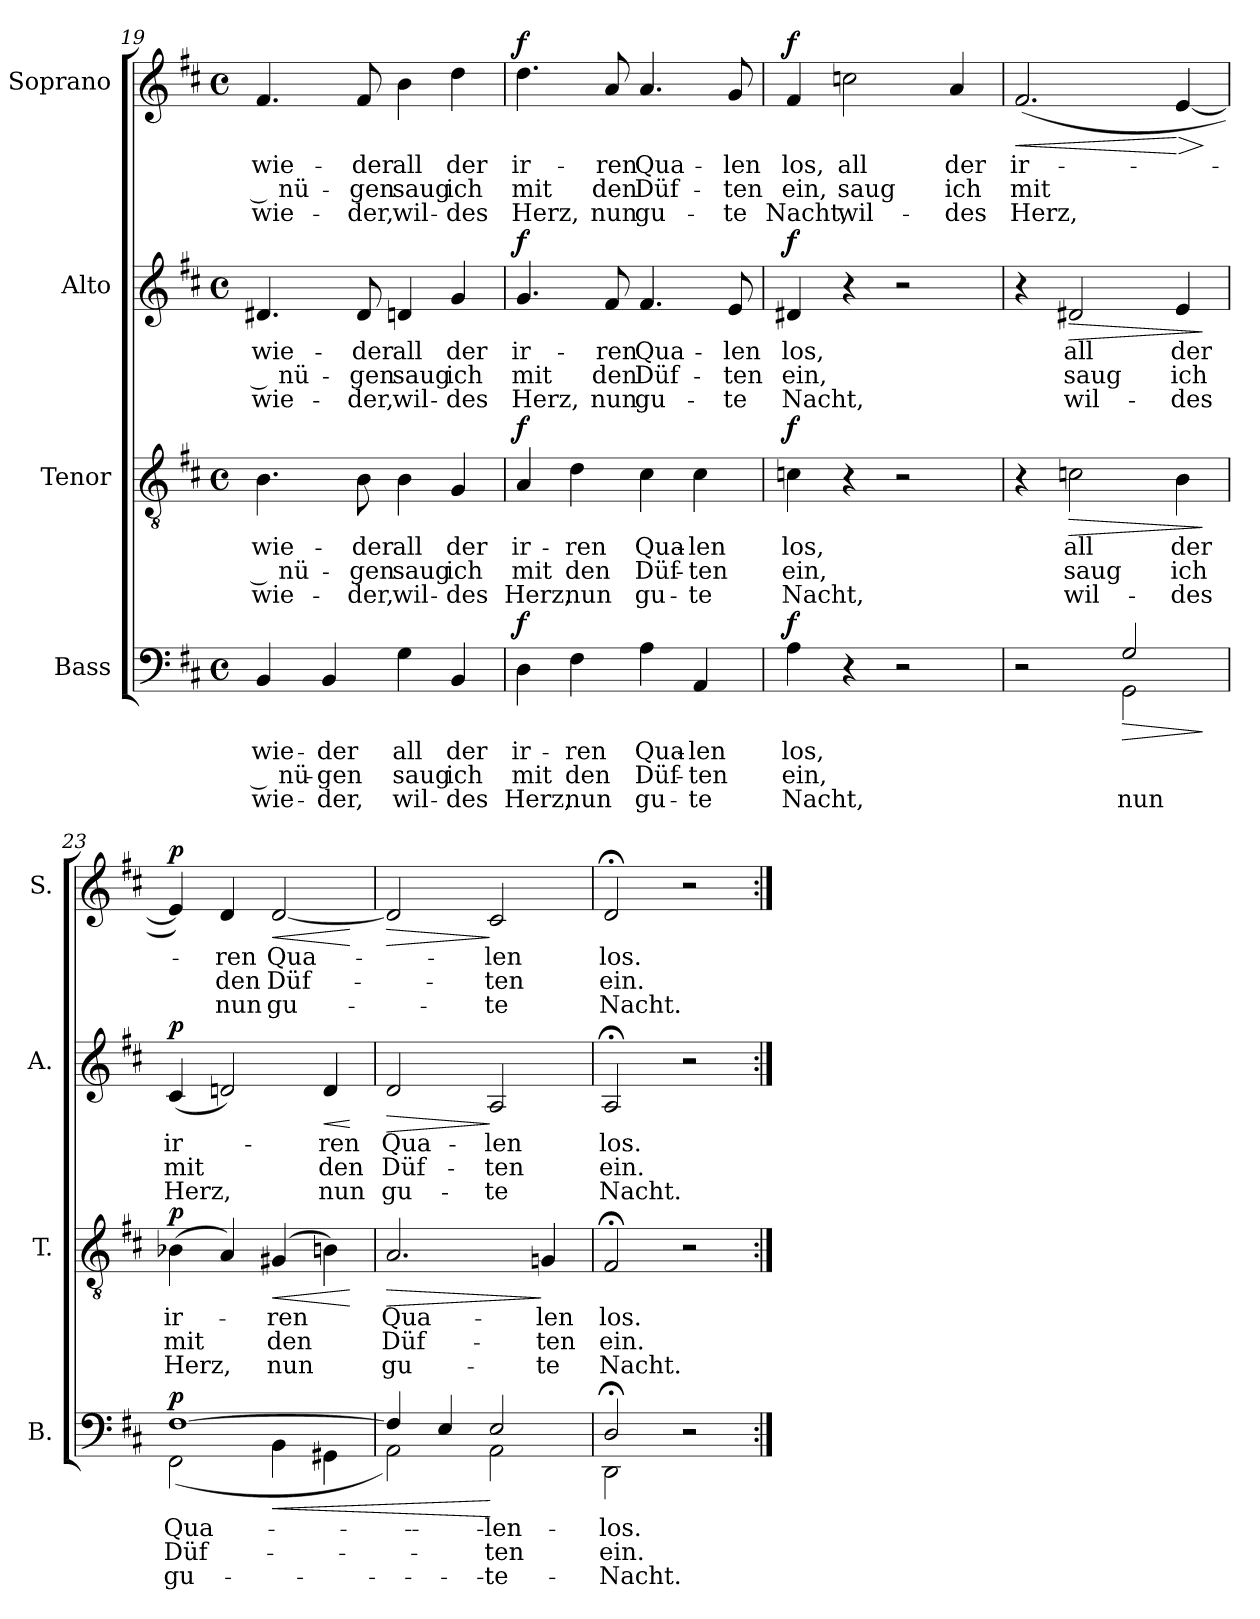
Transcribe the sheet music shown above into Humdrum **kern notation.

**kern	**text	**text	**text	**dynam	**kern	**text	**text	**text	**dynam	**kern	**text	**text	**text	**dynam	**kern	**text	**text	**text	**dynam
*part4	*part4	*part4	*part4	*part4	*part3	*part3	*part3	*part3	*part3	*part2	*part2	*part2	*part2	*part2	*part1	*part1	*part1	*part1	*part1
*staff4	*staff4	*staff4	*staff4	*staff4	*staff3	*staff3	*staff3	*staff3	*staff3	*staff2	*staff2	*staff2	*staff2	*staff2	*staff1	*staff1	*staff1	*staff1	*staff1
*I"Bass	*	*	*	*	*I"Tenor	*	*	*	*	*I"Alto	*	*	*	*	*I"Soprano	*	*	*	*
*I'B.	*	*	*	*	*I'T.	*	*	*	*	*I'A.	*	*	*	*	*I'S.	*	*	*	*
*clefF4	*	*	*	*	*clefGv2	*	*	*	*	*clefG2	*	*	*	*	*clefG2	*	*	*	*
*k[f#c#]	*	*	*	*	*k[f#c#]	*	*	*	*	*k[f#c#]	*	*	*	*	*k[f#c#]	*	*	*	*
*M4/4	*	*	*	*	*M4/4	*	*	*	*	*M4/4	*	*	*	*	*M4/4	*	*	*	*
*met(c)	*	*	*	*	*met(c)	*	*	*	*	*met(c)	*	*	*	*	*met(c)	*	*	*	*
=19	=19	=19	=19	=19	=19	=19	=19	=19	=19	=19	=19	=19	=19	=19	=19	=19	=19	=19	=19
!	!LO:LY:b	!LO:LY:b	!LO:LY:b	!	!	!LO:LY:b	!LO:LY:b	!LO:LY:b	!	!	!LO:LY:b	!LO:LY:b	!LO:LY:b	!	!	!LO:LY:b	!LO:LY:b	!LO:LY:b	!
4BB/	wie-	­ nü-	wie-	.	4.B\	wie-	­ nü-	wie-	.	4.d#X/	wie-	­ nü-	wie-	.	4.f#/	wie-	­ nü-	wie-	.
!	!LO:LY:b	!LO:LY:b	!LO:LY:b	!	!	!	!	!	!	!	!	!	!	!	!	!	!	!	!
4BB/	-der	-gen	-der,	.	.	.	.	.	.	.	.	.	.	.	.	.	.	.	.
!	!	!	!	!	!	!LO:LY:b	!LO:LY:b	!LO:LY:b	!	!	!LO:LY:b	!LO:LY:b	!LO:LY:b	!	!	!LO:LY:b	!LO:LY:b	!LO:LY:b	!
.	.	.	.	.	8B\	-der	-gen	-der,	.	8d#/	-der	-gen	-der,	.	8f#/	-der	-gen	-der,	.
!	!LO:LY:b	!LO:LY:b	!LO:LY:b	!	!	!LO:LY:b	!LO:LY:b	!LO:LY:b	!	!	!LO:LY:b	!LO:LY:b	!LO:LY:b	!	!	!LO:LY:b	!LO:LY:b	!LO:LY:b	!
4G\	all	saug	wil-	.	4B\	all	saug	wil-	.	4dn/	all	saug	wil-	.	4b\	all	saug	wil-	.
!	!LO:LY:b	!LO:LY:b	!LO:LY:b	!	!	!LO:LY:b	!LO:LY:b	!LO:LY:b	!	!	!LO:LY:b	!LO:LY:b	!LO:LY:b	!	!	!LO:LY:b	!LO:LY:b	!LO:LY:b	!
4BB/	der	ich	-des	.	4G/	der	ich	-des	.	4g/	der	ich	-des	.	4dd\	der	ich	-des	.
!!LO:LB:g=z
=20	=20	=20	=20	=20	=20	=20	=20	=20	=20	=20	=20	=20	=20	=20	=20	=20	=20	=20	=20
!	!LO:LY:b	!LO:LY:b	!LO:LY:b	!LO:DY:a	!	!LO:LY:b	!LO:LY:b	!LO:LY:b	!LO:DY:a	!	!LO:LY:b	!LO:LY:b	!LO:LY:b	!LO:DY:a	!	!LO:LY:b	!LO:LY:b	!LO:LY:b	!LO:DY:a
4D\	ir-	mit	Herz,	f	4A/	ir-	mit	Herz,	f	4.g/	ir-	mit	Herz,	f	4.dd\	ir-	mit	Herz,	f
!	!LO:LY:b	!LO:LY:b	!LO:LY:b	!	!	!LO:LY:b	!LO:LY:b	!LO:LY:b	!	!	!	!	!	!	!	!	!	!	!
4F#\	-ren	den	nun	.	4d\	-ren	den	nun	.	.	.	.	.	.	.	.	.	.	.
!	!	!	!	!	!	!	!	!	!	!	!LO:LY:b	!LO:LY:b	!LO:LY:b	!	!	!LO:LY:b	!LO:LY:b	!LO:LY:b	!
.	.	.	.	.	.	.	.	.	.	8f#/	-ren	den	nun	.	8a/	-ren	den	nun	.
!	!LO:LY:b	!LO:LY:b	!LO:LY:b	!	!	!LO:LY:b	!LO:LY:b	!LO:LY:b	!	!	!LO:LY:b	!LO:LY:b	!LO:LY:b	!	!	!LO:LY:b	!LO:LY:b	!LO:LY:b	!
4A\	Qua-	Düf-	gu-	.	4c#\	Qua-	Düf-	gu-	.	4.f#/	Qua-	Düf-	gu-	.	4.a/	Qua-	Düf-	gu-	.
!	!LO:LY:b	!LO:LY:b	!LO:LY:b	!	!	!LO:LY:b	!LO:LY:b	!LO:LY:b	!	!	!	!	!	!	!	!	!	!	!
4AA/	-len	-ten	-te	.	4c#\	-len	-ten	-te	.	.	.	.	.	.	.	.	.	.	.
!	!	!	!	!	!	!	!	!	!	!	!LO:LY:b	!LO:LY:b	!LO:LY:b	!	!	!LO:LY:b	!LO:LY:b	!LO:LY:b	!
.	.	.	.	.	.	.	.	.	.	8e/	-len	-ten	-te	.	8g/	-len	-ten	-te	.
=21	=21	=21	=21	=21	=21	=21	=21	=21	=21	=21	=21	=21	=21	=21	=21	=21	=21	=21	=21
!	!LO:LY:b	!LO:LY:b	!LO:LY:b	!LO:DY:a	!	!LO:LY:b	!LO:LY:b	!LO:LY:b	!LO:DY:a	!	!LO:LY:b	!LO:LY:b	!LO:LY:b	!LO:DY:a	!	!LO:LY:b	!LO:LY:b	!LO:LY:b	!LO:DY:a
4A\	los,	ein,	Nacht,	f	4cn\	los,	ein,	Nacht,	f	4d#X/	los,	ein,	Nacht,	f	4f#/	los,	ein,	Nacht,	f
!	!	!	!	!	!	!	!	!	!	!	!	!	!	!	!	!LO:LY:b	!LO:LY:b	!LO:LY:b	!
4r	.	.	.	.	4r	.	.	.	.	4r	.	.	.	.	2ccn\	all	saug	wil-	.
2r	.	.	.	.	2r	.	.	.	.	2r	.	.	.	.	.	.	.	.	.
!	!	!	!	!	!	!	!	!	!	!	!	!	!	!	!	!LO:LY:b	!LO:LY:b	!LO:LY:b	!
.	.	.	.	.	.	.	.	.	.	.	.	.	.	.	4a/	der	ich	-des	.
=22	=22	=22	=22	=22	=22	=22	=22	=22	=22	=22	=22	=22	=22	=22	=22	=22	=22	=22	=22
*^	*	*	*	*	*	*	*	*	*	*	*	*	*	*	*	*	*	*	*
!	!	!	!	!	!	!	!	!	!	!	!	!	!	!	!	!	!LO:LY:b	!LO:LY:b	!LO:LY:b	!LO:HP:b
2r	2ryy	.	.	.	.	4r	.	.	.	.	4r	.	.	.	.	(>2.f#/	ir-	mit	Herz,	<
!	!	!	!	!	!	!	!LO:LY:b	!LO:LY:b	!LO:LY:b	!LO:HP:b	!	!LO:LY:b	!LO:LY:b	!LO:LY:b	!LO:HP:b	!	!	!	!	!
.	.	.	.	.	.	2cn\	all	saug	wil-	>	2d#X/	all	saug	wil-	>	.	.	.	.	.
!	!	!LO:LY:b	!LO:LY:b	!	!LO:HP:b	!	!	!	!	!	!	!	!	!	!	!	!	!	!	!
!	!	!	!	!LO:LY:b	!	!	!	!	!	!	!	!	!	!	!	!	!	!	!	!
2G/	2GG\	.	.	nun	>	.	.	.	.	.	.	.	.	.	.	.	.	.	.	.
!	!	!	!	!	!	!	!LO:LY:b	!LO:LY:b	!LO:LY:b	!	!	!LO:LY:b	!LO:LY:b	!LO:LY:b	!	!	!LO:LY:b	!	!	!LO:HP:n=1:b
.	.	.	.	.	.	4B\	der	ich	-des	.	4e/	der	ich	-des	.	[4e/	-­-	.	.	[ >
*v	*v	*	*	*	*	*	*	*	*	*	*	*	*	*	*	*	*	*	*	*
.	.	.	.	]	.	.	.	.	]	.	.	.	.	]	.	.	.	.	]
=23	=23	=23	=23	=23	=23	=23	=23	=23	=23	=23	=23	=23	=23	=23	=23	=23	=23	=23	=23
*^	*	*	*	*	*	*	*	*	*	*	*	*	*	*	*	*	*	*	*
!	!	!LO:LY:b	!LO:LY:b	!LO:LY:b	!LO:DY:a	!	!LO:LY:b	!LO:LY:b	!LO:LY:b	!LO:DY:a	!	!LO:LY:b	!LO:LY:b	!LO:LY:b	!LO:DY:a	!	!	!	!	!LO:DY:a
[1F#	(<2FF#\	Qua-	Düf-	gu-	p	(>4B-X\	ir-	mit	Herz,	p	(<4c#/	ir-	mit	Herz,	p	4e/])	.	.	.	p
!	!	!	!	!	!	!	!	!	!	!	!	!	!	!	!	!	!LO:LY:b	!LO:LY:b	!LO:LY:b	!
.	.	.	.	.	.	4A/)	.	.	.	.	2dn/)	.	.	.	.	4d/	-ren	den	nun	.
!	!	!	!	!	!LO:HP:b	!	!LO:LY:b	!LO:LY:b	!LO:LY:b	!LO:HP:b	!	!	!	!	!	!	!LO:LY:b	!LO:LY:b	!LO:LY:b	!LO:HP:b
.	4BB\	.	.	.	<	(>4G#X/	-ren	den	nun	<	.	.	.	.	.	[2d/	Qua-	Düf-	gu-	<
!	!	!LO:LY:b	!	!LO:LY:b	!	!	!	!	!	!	!	!LO:LY:b	!LO:LY:b	!LO:LY:b	!LO:HP:b	!	!	!	!	!
.	4GG#X\	-­-	.	-­-	.	4Bn\)	.	.	.	.	4d/	-ren	den	nun	<	.	.	.	.	.
*v	*v	*	*	*	*	*	*	*	*	*	*	*	*	*	*	*	*	*	*	*
.	.	.	.	.	.	.	.	.	[	.	.	.	.	[	.	.	.	.	[
=24	=24	=24	=24	=24	=24	=24	=24	=24	=24	=24	=24	=24	=24	=24	=24	=24	=24	=24	=24
*^	*	*	*	*	*	*	*	*	*	*	*	*	*	*	*	*	*	*	*
!	!	!	!	!	!	!	!LO:LY:b	!LO:LY:b	!LO:LY:b	!LO:HP:b	!	!LO:LY:b	!LO:LY:b	!LO:LY:b	!LO:HP:b	!	!	!	!	!LO:HP:b
4F#/]	2AA\)	.	.	.	.	2.A/	Qua-	Düf-	gu-	>	2d/	Qua-	Düf-	gu-	>	2d/]	.	.	.	>
4E/	.	.	.	.	.	.	.	.	.	.	.	.	.	.	.	.	.	.	.	.
!	!	!LO:LY:b	!LO:LY:b	!LO:LY:b	!	!	!	!	!	!	!	!LO:LY:b	!LO:LY:b	!LO:LY:b	!	!	!LO:LY:b	!LO:LY:b	!LO:LY:b	!
2E/	2AA\	-len	-ten	-te	[	.	.	.	.	.	2A/	-len	-ten	-te	]	2c#/	-len	-ten	-te	]
!	!	!	!	!	!	!	!LO:LY:b	!LO:LY:b	!LO:LY:b	!	!	!	!	!	!	!	!	!	!	!
.	.	.	.	.	.	4Gn/	-len	-ten	-te	]	.	.	.	.	.	.	.	.	.	.
=25	=25	=25	=25	=25	=25	=25	=25	=25	=25	=25	=25	=25	=25	=25	=25	=25	=25	=25	=25	=25
!	!	!LO:LY:b	!LO:LY:b	!LO:LY:b	!	!	!LO:LY:b	!LO:LY:b	!LO:LY:b	!	!	!LO:LY:b	!LO:LY:b	!LO:LY:b	!	!	!LO:LY:b	!LO:LY:b	!LO:LY:b	!
2D;</	2DD\	los.	ein.	Nacht.	.	2F#;</	los.	ein.	Nacht.	.	2A;</	los.	ein.	Nacht.	.	2d;</	los.	ein.	Nacht.	.
2r	2ryy	.	.	.	.	2r	.	.	.	.	2r	.	.	.	.	2r	.	.	.	.
*v	*v	*	*	*	*	*	*	*	*	*	*	*	*	*	*	*	*	*	*	*
=:|!	=:|!	=:|!	=:|!	=:|!	=:|!	=:|!	=:|!	=:|!	=:|!	=:|!	=:|!	=:|!	=:|!	=:|!	=:|!	=:|!	=:|!	=:|!	=:|!
*-	*-	*-	*-	*-	*-	*-	*-	*-	*-	*-	*-	*-	*-	*-	*-	*-	*-	*-	*-
